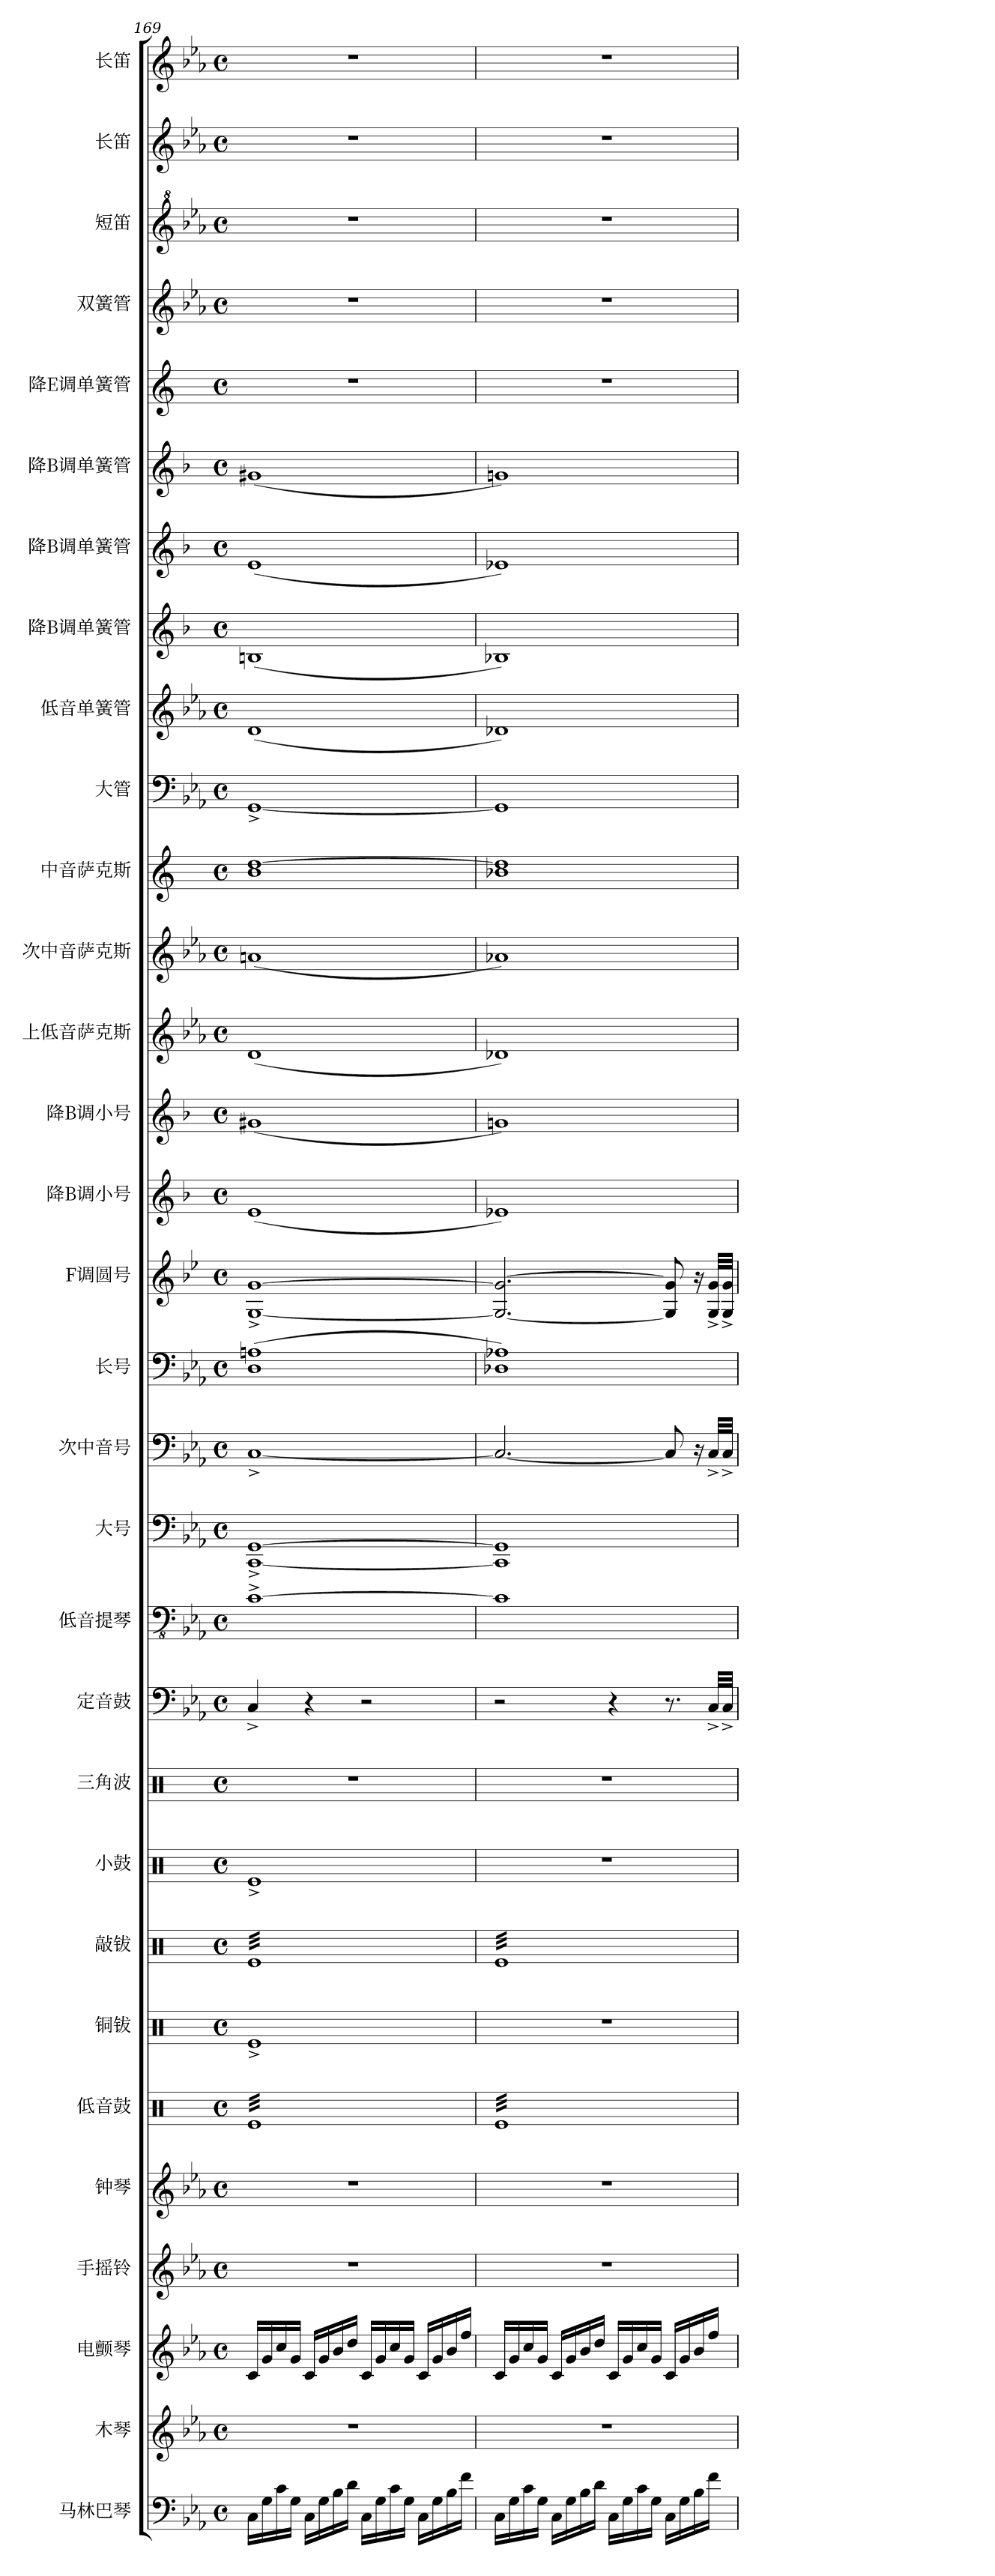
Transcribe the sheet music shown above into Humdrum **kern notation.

**kern	**kern	**kern	**kern	**kern	**kern	**kern	**kern	**kern	**kern	**kern	**kern	**kern	**kern	**kern	**kern	**kern	**kern	**kern	**kern	**kern	**kern	**kern	**kern	**kern	**kern	**kern	**kern	**kern	**kern	**kern
*part31	*part30	*part29	*part28	*part27	*part26	*part25	*part24	*part23	*part22	*part21	*part20	*part19	*part18	*part17	*part16	*part15	*part14	*part13	*part12	*part11	*part10	*part9	*part8	*part7	*part6	*part5	*part4	*part3	*part2	*part1
*staff31	*staff30	*staff29	*staff28	*staff27	*staff26	*staff25	*staff24	*staff23	*staff22	*staff21	*staff20	*staff19	*staff18	*staff17	*staff16	*staff15	*staff14	*staff13	*staff12	*staff11	*staff10	*staff9	*staff8	*staff7	*staff6	*staff5	*staff4	*staff3	*staff2	*staff1
*I"马林巴琴	*I"木琴	*I"电颤琴	*I"手摇铃	*I"钟琴	*I"低音鼓	*I"铜钹	*I"敲钹	*I"小鼓	*I"三角波	*I"定音鼓	*I"低音提琴	*I"大号	*I"次中音号	*I"长号	*I"F调圆号	*I"降B调小号	*I"降B调小号	*I"上低音萨克斯	*I"次中音萨克斯	*I"中音萨克斯	*I"大管	*I"低音单簧管	*I"降B调单簧管	*I"降B调单簧管	*I"降B调单簧管	*I"降E调单簧管	*I"双簧管	*I"短笛	*I"长笛	*I"长笛
*clefF4	*clefG2	*clefG2	*clefG2	*clefG2	*clefX	*clefX	*clefX	*clefX	*clefX	*clefF4	*clefFv4	*clefF4	*clefF4	*clefF4	*clefG2	*clefG2	*clefG2	*clefG2	*clefG2	*clefG2	*clefF4	*clefG2	*clefG2	*clefG2	*clefG2	*clefG2	*clefG2	*clefG^2	*clefG2	*clefG2
*	*ITrd-7c-12	*	*	*ITrd-14c-24	*	*	*	*	*	*	*ITrd7c12	*	*	*	*ITrd4c7	*ITrd1c2	*ITrd1c2	*ITrd12c21	*ITrd8c14	*ITrd5c9	*	*ITrd8c14	*ITrd1c2	*ITrd1c2	*ITrd1c2	*ITrd-2c-3	*	*ITrd-7c-12	*	*
*k[b-e-a-]	*k[b-e-a-]	*k[b-e-a-]	*k[b-e-a-]	*k[b-e-a-]	*k[]	*k[]	*k[]	*k[]	*k[]	*k[b-e-a-]	*k[b-e-a-]	*k[b-e-a-]	*k[b-e-a-]	*k[b-e-a-]	*k[b-e-a-]	*k[b-e-a-]	*k[b-e-a-]	*k[b-e-a-]	*k[b-e-a-]	*k[b-e-a-]	*k[b-e-a-]	*k[b-e-a-]	*k[b-e-a-]	*k[b-e-a-]	*k[b-e-a-]	*k[b-e-a-]	*k[b-e-a-]	*k[b-e-a-]	*k[b-e-a-]	*k[b-e-a-]
*M4/4	*M4/4	*M4/4	*M4/4	*M4/4	*M4/4	*M4/4	*M4/4	*M4/4	*M4/4	*M4/4	*M4/4	*M4/4	*M4/4	*M4/4	*M4/4	*M4/4	*M4/4	*M4/4	*M4/4	*M4/4	*M4/4	*M4/4	*M4/4	*M4/4	*M4/4	*M4/4	*M4/4	*M4/4	*M4/4	*M4/4
*met(c)	*met(c)	*met(c)	*met(c)	*met(c)	*met(c)	*met(c)	*met(c)	*met(c)	*met(c)	*met(c)	*met(c)	*met(c)	*met(c)	*met(c)	*met(c)	*met(c)	*met(c)	*met(c)	*met(c)	*met(c)	*met(c)	*met(c)	*met(c)	*met(c)	*met(c)	*met(c)	*met(c)	*met(c)	*met(c)	*met(c)
=169	=169	=169	=169	=169	=169	=169	=169	=169	=169	=169	=169	=169	=169	=169	=169	=169	=169	=169	=169	=169	=169	=169	=169	=169	=169	=169	=169	=169	=169	=169
*	*	*	*	*	*tremolo	*	*	*	*	*	*	*	*	*	*	*	*	*	*	*	*	*	*	*	*	*	*	*	*	*
*	*	*	*	*	*	*	*tremolo	*	*	*	*	*	*	*	*	*	*	*	*	*	*	*	*	*	*	*	*	*	*	*
16C\LL	1r	16c/LL	1r	1r	32ReLLL	1Re^	32ReLLL	1Re^	1r	4C^/	[1CC^	[1CC^ [1GG^	[1C^	(1D 1An	[1C^ [1c^	(1d	(1f#X	(1D	(1An	1d [1f	[1GG^	(1D	(1An	(1d	(1f#X	1r	1r	1r	1r	1r
.	.	.	.	.	32Re	.	32Re	.	.	.	.	.	.	.	.	.	.	.	.	.	.	.	.	.	.	.	.	.	.	.
16G\	.	16g/	.	.	32Re	.	32Re	.	.	.	.	.	.	.	.	.	.	.	.	.	.	.	.	.	.	.	.	.	.	.
.	.	.	.	.	32Re	.	32Re	.	.	.	.	.	.	.	.	.	.	.	.	.	.	.	.	.	.	.	.	.	.	.
16c\	.	16cc/	.	.	32Re	.	32Re	.	.	.	.	.	.	.	.	.	.	.	.	.	.	.	.	.	.	.	.	.	.	.
.	.	.	.	.	32Re	.	32Re	.	.	.	.	.	.	.	.	.	.	.	.	.	.	.	.	.	.	.	.	.	.	.
16G\JJ	.	16g/JJ	.	.	32Re	.	32Re	.	.	.	.	.	.	.	.	.	.	.	.	.	.	.	.	.	.	.	.	.	.	.
.	.	.	.	.	32Re	.	32Re	.	.	.	.	.	.	.	.	.	.	.	.	.	.	.	.	.	.	.	.	.	.	.
16C\LL	.	16c/LL	.	.	32Re	.	32Re	.	.	4r	.	.	.	.	.	.	.	.	.	.	.	.	.	.	.	.	.	.	.	.
.	.	.	.	.	32Re	.	32Re	.	.	.	.	.	.	.	.	.	.	.	.	.	.	.	.	.	.	.	.	.	.	.
16G\	.	16g/	.	.	32Re	.	32Re	.	.	.	.	.	.	.	.	.	.	.	.	.	.	.	.	.	.	.	.	.	.	.
.	.	.	.	.	32Re	.	32Re	.	.	.	.	.	.	.	.	.	.	.	.	.	.	.	.	.	.	.	.	.	.	.
16B-\	.	16b-/	.	.	32Re	.	32Re	.	.	.	.	.	.	.	.	.	.	.	.	.	.	.	.	.	.	.	.	.	.	.
.	.	.	.	.	32Re	.	32Re	.	.	.	.	.	.	.	.	.	.	.	.	.	.	.	.	.	.	.	.	.	.	.
16d\JJ	.	16dd/JJ	.	.	32Re	.	32Re	.	.	.	.	.	.	.	.	.	.	.	.	.	.	.	.	.	.	.	.	.	.	.
.	.	.	.	.	32Re	.	32Re	.	.	.	.	.	.	.	.	.	.	.	.	.	.	.	.	.	.	.	.	.	.	.
16C\LL	.	16c/LL	.	.	32Re	.	32Re	.	.	2r	.	.	.	.	.	.	.	.	.	.	.	.	.	.	.	.	.	.	.	.
.	.	.	.	.	32Re	.	32Re	.	.	.	.	.	.	.	.	.	.	.	.	.	.	.	.	.	.	.	.	.	.	.
16G\	.	16g/	.	.	32Re	.	32Re	.	.	.	.	.	.	.	.	.	.	.	.	.	.	.	.	.	.	.	.	.	.	.
.	.	.	.	.	32Re	.	32Re	.	.	.	.	.	.	.	.	.	.	.	.	.	.	.	.	.	.	.	.	.	.	.
16c\	.	16cc/	.	.	32Re	.	32Re	.	.	.	.	.	.	.	.	.	.	.	.	.	.	.	.	.	.	.	.	.	.	.
.	.	.	.	.	32Re	.	32Re	.	.	.	.	.	.	.	.	.	.	.	.	.	.	.	.	.	.	.	.	.	.	.
16G\JJ	.	16g/JJ	.	.	32Re	.	32Re	.	.	.	.	.	.	.	.	.	.	.	.	.	.	.	.	.	.	.	.	.	.	.
.	.	.	.	.	32Re	.	32Re	.	.	.	.	.	.	.	.	.	.	.	.	.	.	.	.	.	.	.	.	.	.	.
16C\LL	.	16c/LL	.	.	32Re	.	32Re	.	.	.	.	.	.	.	.	.	.	.	.	.	.	.	.	.	.	.	.	.	.	.
.	.	.	.	.	32Re	.	32Re	.	.	.	.	.	.	.	.	.	.	.	.	.	.	.	.	.	.	.	.	.	.	.
16G\	.	16g/	.	.	32Re	.	32Re	.	.	.	.	.	.	.	.	.	.	.	.	.	.	.	.	.	.	.	.	.	.	.
.	.	.	.	.	32Re	.	32Re	.	.	.	.	.	.	.	.	.	.	.	.	.	.	.	.	.	.	.	.	.	.	.
16B-\	.	16b-/	.	.	32Re	.	32Re	.	.	.	.	.	.	.	.	.	.	.	.	.	.	.	.	.	.	.	.	.	.	.
.	.	.	.	.	32Re	.	32Re	.	.	.	.	.	.	.	.	.	.	.	.	.	.	.	.	.	.	.	.	.	.	.
16f\JJ	.	16ff/JJ	.	.	32Re	.	32Re	.	.	.	.	.	.	.	.	.	.	.	.	.	.	.	.	.	.	.	.	.	.	.
.	.	.	.	.	32ReJJJ	.	32ReJJJ	.	.	.	.	.	.	.	.	.	.	.	.	.	.	.	.	.	.	.	.	.	.	.
!!LO:PB:g=z
=170	=170	=170	=170	=170	=170	=170	=170	=170	=170	=170	=170	=170	=170	=170	=170	=170	=170	=170	=170	=170	=170	=170	=170	=170	=170	=170	=170	=170	=170	=170
16C\LL	1r	16c/LL	1r	1r	32ReLLL	1r	32ReLLL	1r	1r	2r	1CC]	1CC] 1GG]	2.C/_	1D-X 1A-X)	2.C/_ 2.c/_	1d-X)	1fn)	1D-X)	1A-X)	1d-X 1f]	1GG]	1D-X)	1A-X)	1d-X)	1fn)	1r	1r	1r	1r	1r
.	.	.	.	.	32Re	.	32Re	.	.	.	.	.	.	.	.	.	.	.	.	.	.	.	.	.	.	.	.	.	.	.
16G\	.	16g/	.	.	32Re	.	32Re	.	.	.	.	.	.	.	.	.	.	.	.	.	.	.	.	.	.	.	.	.	.	.
.	.	.	.	.	32Re	.	32Re	.	.	.	.	.	.	.	.	.	.	.	.	.	.	.	.	.	.	.	.	.	.	.
16c\	.	16cc/	.	.	32Re	.	32Re	.	.	.	.	.	.	.	.	.	.	.	.	.	.	.	.	.	.	.	.	.	.	.
.	.	.	.	.	32Re	.	32Re	.	.	.	.	.	.	.	.	.	.	.	.	.	.	.	.	.	.	.	.	.	.	.
16G\JJ	.	16g/JJ	.	.	32Re	.	32Re	.	.	.	.	.	.	.	.	.	.	.	.	.	.	.	.	.	.	.	.	.	.	.
.	.	.	.	.	32Re	.	32Re	.	.	.	.	.	.	.	.	.	.	.	.	.	.	.	.	.	.	.	.	.	.	.
16C\LL	.	16c/LL	.	.	32Re	.	32Re	.	.	.	.	.	.	.	.	.	.	.	.	.	.	.	.	.	.	.	.	.	.	.
.	.	.	.	.	32Re	.	32Re	.	.	.	.	.	.	.	.	.	.	.	.	.	.	.	.	.	.	.	.	.	.	.
16G\	.	16g/	.	.	32Re	.	32Re	.	.	.	.	.	.	.	.	.	.	.	.	.	.	.	.	.	.	.	.	.	.	.
.	.	.	.	.	32Re	.	32Re	.	.	.	.	.	.	.	.	.	.	.	.	.	.	.	.	.	.	.	.	.	.	.
16B-\	.	16b-/	.	.	32Re	.	32Re	.	.	.	.	.	.	.	.	.	.	.	.	.	.	.	.	.	.	.	.	.	.	.
.	.	.	.	.	32Re	.	32Re	.	.	.	.	.	.	.	.	.	.	.	.	.	.	.	.	.	.	.	.	.	.	.
16d\JJ	.	16dd/JJ	.	.	32Re	.	32Re	.	.	.	.	.	.	.	.	.	.	.	.	.	.	.	.	.	.	.	.	.	.	.
.	.	.	.	.	32Re	.	32Re	.	.	.	.	.	.	.	.	.	.	.	.	.	.	.	.	.	.	.	.	.	.	.
16C\LL	.	16c/LL	.	.	32Re	.	32Re	.	.	4r	.	.	.	.	.	.	.	.	.	.	.	.	.	.	.	.	.	.	.	.
.	.	.	.	.	32Re	.	32Re	.	.	.	.	.	.	.	.	.	.	.	.	.	.	.	.	.	.	.	.	.	.	.
16G\	.	16g/	.	.	32Re	.	32Re	.	.	.	.	.	.	.	.	.	.	.	.	.	.	.	.	.	.	.	.	.	.	.
.	.	.	.	.	32Re	.	32Re	.	.	.	.	.	.	.	.	.	.	.	.	.	.	.	.	.	.	.	.	.	.	.
16c\	.	16cc/	.	.	32Re	.	32Re	.	.	.	.	.	.	.	.	.	.	.	.	.	.	.	.	.	.	.	.	.	.	.
.	.	.	.	.	32Re	.	32Re	.	.	.	.	.	.	.	.	.	.	.	.	.	.	.	.	.	.	.	.	.	.	.
16G\JJ	.	16g/JJ	.	.	32Re	.	32Re	.	.	.	.	.	.	.	.	.	.	.	.	.	.	.	.	.	.	.	.	.	.	.
.	.	.	.	.	32Re	.	32Re	.	.	.	.	.	.	.	.	.	.	.	.	.	.	.	.	.	.	.	.	.	.	.
16C\LL	.	16c/LL	.	.	32Re	.	32Re	.	.	8.r	.	.	8C/]	.	8C/] 8c/]	.	.	.	.	.	.	.	.	.	.	.	.	.	.	.
.	.	.	.	.	32Re	.	32Re	.	.	.	.	.	.	.	.	.	.	.	.	.	.	.	.	.	.	.	.	.	.	.
16G\	.	16g/	.	.	32Re	.	32Re	.	.	.	.	.	.	.	.	.	.	.	.	.	.	.	.	.	.	.	.	.	.	.
.	.	.	.	.	32Re	.	32Re	.	.	.	.	.	.	.	.	.	.	.	.	.	.	.	.	.	.	.	.	.	.	.
16B-\	.	16b-/	.	.	32Re	.	32Re	.	.	.	.	.	16r	.	16r	.	.	.	.	.	.	.	.	.	.	.	.	.	.	.
.	.	.	.	.	32Re	.	32Re	.	.	.	.	.	.	.	.	.	.	.	.	.	.	.	.	.	.	.	.	.	.	.
16f\JJ	.	16ff/JJ	.	.	32Re	.	32Re	.	.	32C^/LLL	.	.	32C^/LLL	.	32C/^ 32c/^LLL	.	.	.	.	.	.	.	.	.	.	.	.	.	.	.
.	.	.	.	.	32ReJJJ	.	32ReJJJ	.	.	32C^/JJJ	.	.	32C^/JJJ	.	32C/^ 32c/^JJJ	.	.	.	.	.	.	.	.	.	.	.	.	.	.	.
*	*	*	*	*	*	*	*Xtremolo	*	*	*	*	*	*	*	*	*	*	*	*	*	*	*	*	*	*	*	*	*	*	*
*	*	*	*	*	*Xtremolo	*	*	*	*	*	*	*	*	*	*	*	*	*	*	*	*	*	*	*	*	*	*	*	*	*
=	=	=	=	=	=	=	=	=	=	=	=	=	=	=	=	=	=	=	=	=	=	=	=	=	=	=	=	=	=	=
*-	*-	*-	*-	*-	*-	*-	*-	*-	*-	*-	*-	*-	*-	*-	*-	*-	*-	*-	*-	*-	*-	*-	*-	*-	*-	*-	*-	*-	*-	*-
